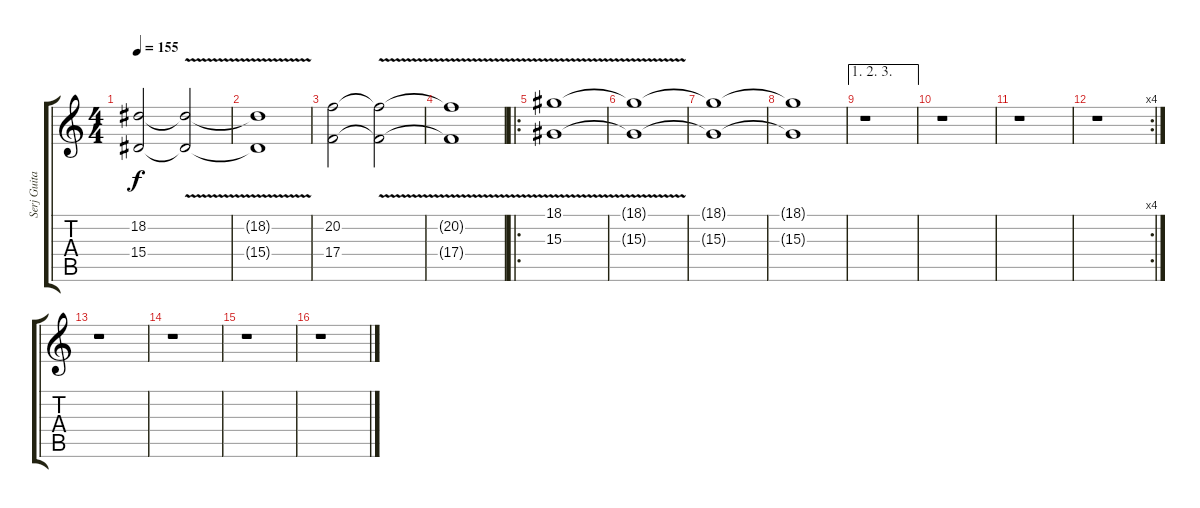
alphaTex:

\track ("Serj Guitar" "Serj Guita") {instrument rockorgan}
\staff {score tabs}
\tuning (D4 A3 F3 C3 G2 C2) {hide}
\ts (4 4)
\tempo 155
\clef g2
\ks c
(18.2 15.4).2{dy f volume 9} (18.2{t} 15.4{v t}).2 |
(18.2{t} 15.4{v t}).1 |
(20.2 17.4).2{volume 9} (20.2{t} 17.4{v t}).2 |
(20.2{t} 17.4{v t}).1 |
\ro
(18.1{v} 15.3).1{instrument rockorgan} |
(18.1{t} 15.3{t}).1 |
(18.1{t} 15.3{t}).1 |
(18.1{t} 15.3{t}).1 |
\ae (1 2 3)
r.1 |
r.1 |
r.1 |
\rc 4
r.1 |
r.1 |
r.1 |
r.1 |
r.1
